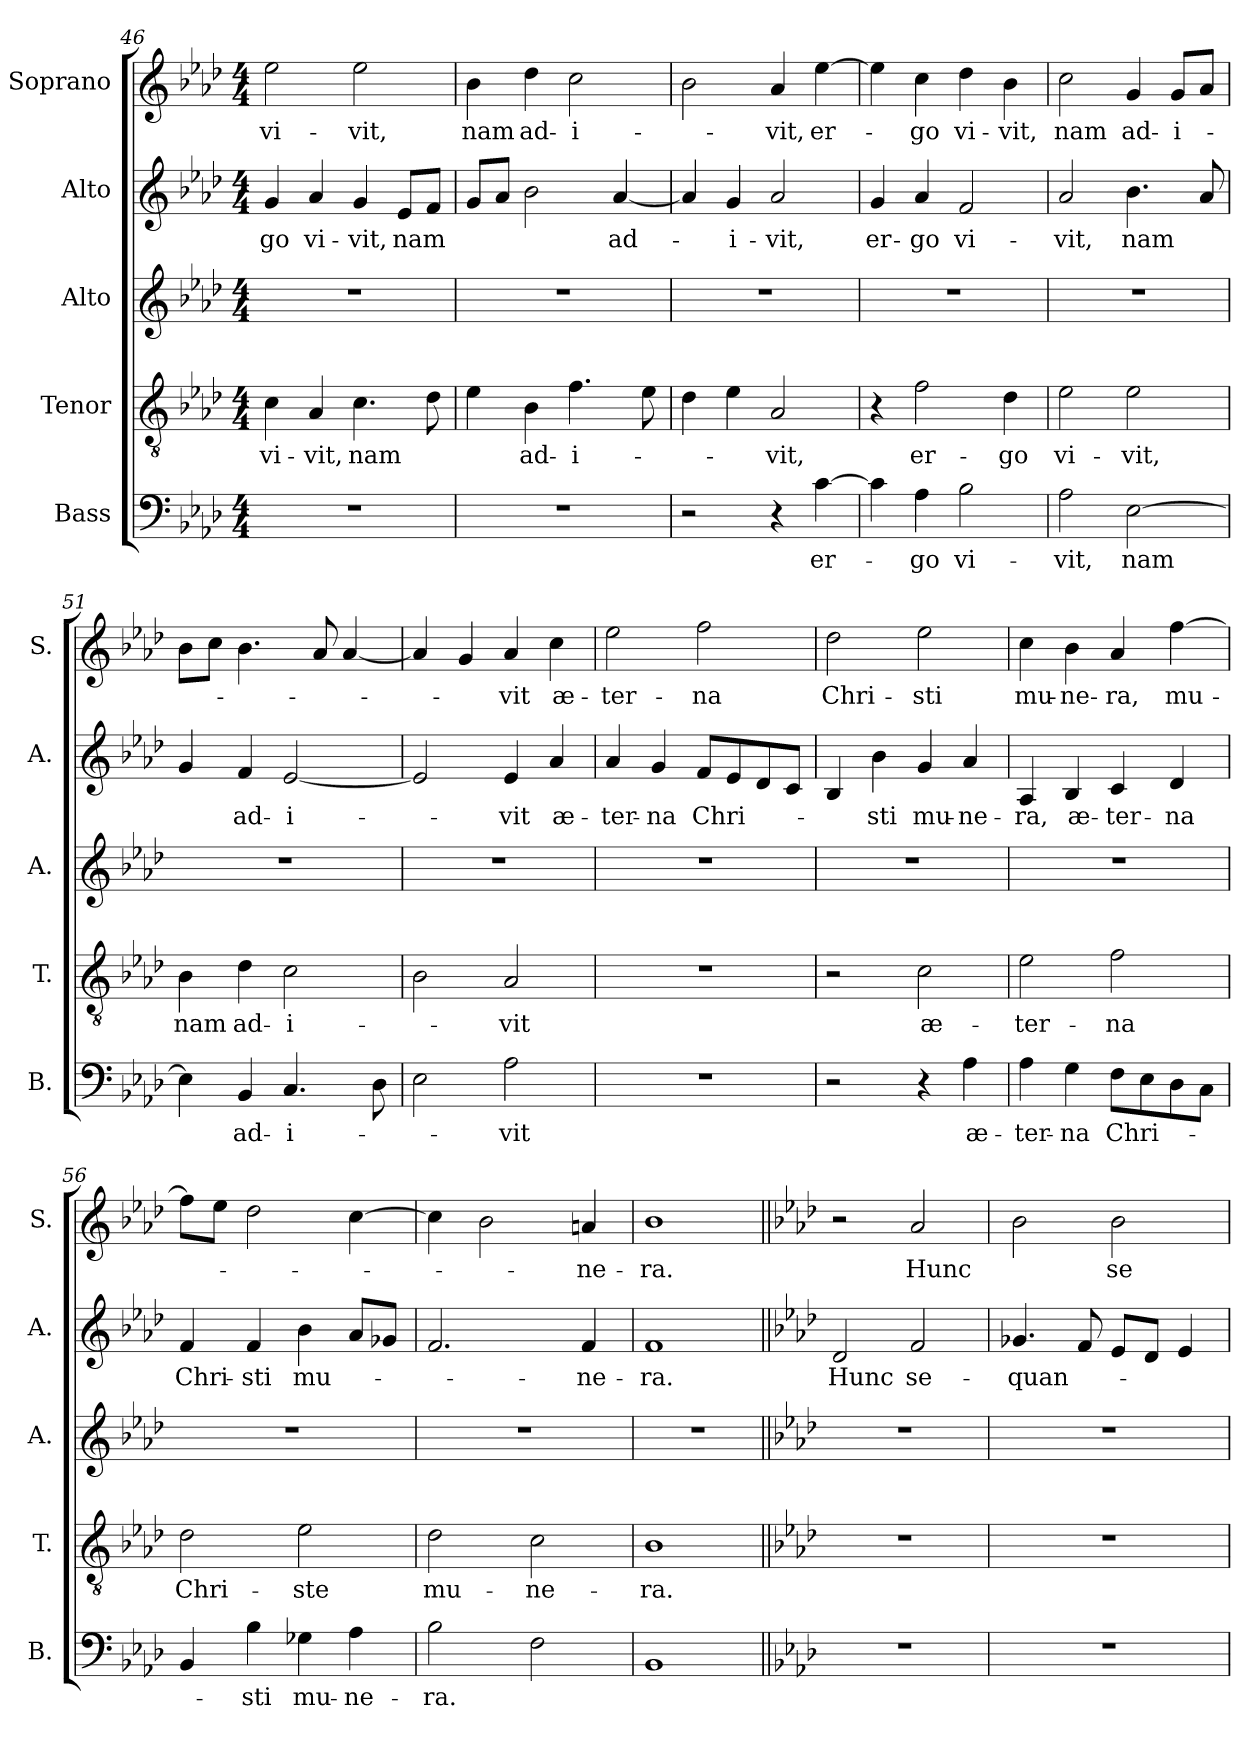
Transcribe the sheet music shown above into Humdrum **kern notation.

**kern	**text	**kern	**text	**kern	**kern	**text	**kern	**text
*part5	*part5	*part4	*part4	*part3	*part2	*part2	*part1	*part1
*staff5	*staff5	*staff4	*staff4	*staff3	*staff2	*staff2	*staff1	*staff1
*I"Bass	*	*I"Tenor	*	*I"Alto	*I"Alto	*	*I"Soprano	*
*I'B.	*	*I'T.	*	*I'A.	*I'A.	*	*I'S.	*
*clefF4	*	*clefGv2	*	*clefG2	*clefG2	*	*clefG2	*
*k[b-e-a-d-]	*	*k[b-e-a-d-]	*	*k[b-e-a-d-]	*k[b-e-a-d-]	*	*k[b-e-a-d-]	*
*M4/4	*	*M4/4	*	*M4/4	*M4/4	*	*M4/4	*
=46	=46	=46	=46	=46	=46	=46	=46	=46
!	!	!	!LO:LY:b	!	!	!LO:LY:b	!	!LO:LY:b
1r	.	4c\	vi-	1r	4g/	-go	2ee-\	vi-
!	!	!	!LO:LY:b	!	!	!LO:LY:b	!	!
.	.	4A-/	-vit,	.	4a-/	vi-	.	.
!	!	!	!LO:LY:b	!	!	!LO:LY:b	!	!LO:LY:b
.	.	4.c\	nam	.	4g/	-vit,	2ee-\	-vit,
!	!	!	!	!	!	!LO:LY:b	!	!
.	.	.	.	.	8e-/L	nam	.	.
.	.	8d-\	.	.	8f/J	.	.	.
=47	=47	=47	=47	=47	=47	=47	=47	=47
!	!	!	!	!	!	!	!	!LO:LY:b
1r	.	4e-\	.	1r	8g/L	.	4b-\	nam
.	.	.	.	.	8a-/J	.	.	.
!	!	!	!LO:LY:b	!	!	!	!	!LO:LY:b
.	.	4B-\	ad-	.	2b-\	.	4dd-\	ad-
!	!	!	!LO:LY:b	!	!	!	!	!LO:LY:b
.	.	4.f\	-i-	.	.	.	2cc\	-i-
!	!	!	!	!	!	!LO:LY:b	!	!
.	.	.	.	.	[4a-/	ad-	.	.
.	.	8e-\	.	.	.	.	.	.
=48	=48	=48	=48	=48	=48	=48	=48	=48
2r	.	4d-\	.	1r	4a-/]	.	2b-\	.
!	!	!	!	!	!	!LO:LY:b	!	!
.	.	4e-\	.	.	4g/	-i-	.	.
!	!	!	!LO:LY:b	!	!	!LO:LY:b	!	!LO:LY:b
4r	.	2A-/	-vit,	.	2a-/	-vit,	4a-/	-vit,
!	!LO:LY:b	!	!	!	!	!	!	!LO:LY:b
[4c\	er-	.	.	.	.	.	[4ee-\	er-
=49	=49	=49	=49	=49	=49	=49	=49	=49
!	!	!	!	!	!	!LO:LY:b	!	!
4c\]	.	4r	.	1r	4g/	er-	4ee-\]	.
!	!LO:LY:b	!	!LO:LY:b	!	!	!LO:LY:b	!	!LO:LY:b
4A-\	-go	2f\	er-	.	4a-/	-go	4cc\	-go
!	!LO:LY:b	!	!	!	!	!LO:LY:b	!	!LO:LY:b
2B-\	vi-	.	.	.	2f/	vi-	4dd-\	vi-
!	!	!	!LO:LY:b	!	!	!	!	!LO:LY:b
.	.	4d-\	-go	.	.	.	4b-\	-vit,
=50	=50	=50	=50	=50	=50	=50	=50	=50
!	!LO:LY:b	!	!LO:LY:b	!	!	!LO:LY:b	!	!LO:LY:b
2A-\	vit,	2e-\	vi-	1r	2a-/	-vit,	2cc\	nam
!	!LO:LY:b	!	!LO:LY:b	!	!	!LO:LY:b	!	!LO:LY:b
[2E-\	nam	2e-\	-vit,	.	4.b-\	nam	4g/	ad-
!	!	!	!	!	!	!	!	!LO:LY:b
.	.	.	.	.	.	.	8g/L	-i-
.	.	.	.	.	8a-/	.	8a-/J	.
=51	=51	=51	=51	=51	=51	=51	=51	=51
!	!	!	!LO:LY:b	!	!	!	!	!
4E-\]	.	4B-\	nam	1r	4g/	.	8b-\L	.
.	.	.	.	.	.	.	8cc\J	.
!	!LO:LY:b	!	!LO:LY:b	!	!	!LO:LY:b	!	!
4BB-/	ad-	4d-\	ad-	.	4f/	ad-	4.b-\	.
!	!LO:LY:b	!	!LO:LY:b	!	!	!LO:LY:b	!	!
4.C/	-i-	2c\	-i-	.	[2e-/	-i-	.	.
.	.	.	.	.	.	.	8a-/	.
.	.	.	.	.	.	.	[4a-/	.
8D-\	.	.	.	.	.	.	.	.
!!LO:PB:g=z
=52	=52	=52	=52	=52	=52	=52	=52	=52
2E-\	.	2B-\	.	1r	2e-/]	.	4a-/]	.
.	.	.	.	.	.	.	4g/	.
!	!LO:LY:b	!	!LO:LY:b	!	!	!LO:LY:b	!	!LO:LY:b
2A-\	-vit	2A-/	vit	.	4e-/	-vit	4a-/	-vit
!	!	!	!	!	!	!LO:LY:b	!	!LO:LY:b
.	.	.	.	.	4a-/	æ-	4cc\	æ-
=53	=53	=53	=53	=53	=53	=53	=53	=53
!	!	!	!	!	!	!LO:LY:b	!	!LO:LY:b
1r	.	1r	.	1r	4a-/	-ter-	2ee-\	-ter-
!	!	!	!	!	!	!LO:LY:b	!	!
.	.	.	.	.	4g/	-na	.	.
!	!	!	!	!	!	!LO:LY:b	!	!LO:LY:b
.	.	.	.	.	8f/L	Chri-	2ff\	-na
.	.	.	.	.	8e-/	.	.	.
.	.	.	.	.	8d-/	.	.	.
.	.	.	.	.	8c/J	.	.	.
=54	=54	=54	=54	=54	=54	=54	=54	=54
!	!	!	!	!	!	!	!	!LO:LY:b
2r	.	2r	.	1r	4B-/	.	2dd-\	Chri-
!	!	!	!	!	!	!LO:LY:b	!	!
.	.	.	.	.	4b-\	-sti	.	.
!	!	!	!LO:LY:b	!	!	!LO:LY:b	!	!LO:LY:b
4r	.	2c\	æ-	.	4g/	mu-	2ee-\	-sti
!	!LO:LY:b	!	!	!	!	!LO:LY:b	!	!
4A-\	æ-	.	.	.	4a-/	-ne-	.	.
=55	=55	=55	=55	=55	=55	=55	=55	=55
!	!LO:LY:b	!	!LO:LY:b	!	!	!LO:LY:b	!	!LO:LY:b
4A-\	-ter-	2e-\	-ter-	1r	4A-/	-ra,	4cc\	mu-
!	!LO:LY:b	!	!	!	!	!LO:LY:b	!	!LO:LY:b
4G\	-na	.	.	.	4B-/	æ-	4b-\	-ne-
!	!LO:LY:b	!	!LO:LY:b	!	!	!LO:LY:b	!	!LO:LY:b
8F\L	Chri-	2f\	-na	.	4c/	-ter-	4a-/	-ra,
8E-\	.	.	.	.	.	.	.	.
!	!	!	!	!	!	!LO:LY:b	!	!LO:LY:b
8D-\	.	.	.	.	4d-/	-na	[4ff\	mu-
8C\J	.	.	.	.	.	.	.	.
=56	=56	=56	=56	=56	=56	=56	=56	=56
!	!	!	!LO:LY:b	!	!	!LO:LY:b	!	!
4BB-/	.	2d-\	Chri-	1r	4f/	Chri-	8ff\L]	.
.	.	.	.	.	.	.	8ee-\J	.
!	!LO:LY:b	!	!	!	!	!LO:LY:b	!	!
4B-\	-sti	.	.	.	4f/	-sti	2dd-\	.
!	!LO:LY:b	!	!LO:LY:b	!	!	!LO:LY:b	!	!
4G-X\	mu-	2e-\	-ste	.	4b-\	mu-	.	.
!	!LO:LY:b	!	!	!	!	!	!	!
4A-\	-ne-	.	.	.	8a-/L	.	[4cc\	.
.	.	.	.	.	8g-X/J	.	.	.
=57	=57	=57	=57	=57	=57	=57	=57	=57
!	!LO:LY:b	!	!LO:LY:b	!	!	!	!	!
2B-\	-ra.	2d-\	mu-	1r	2.f/	.	4cc\]	.
.	.	.	.	.	.	.	2b-\	.
!	!	!	!LO:LY:b	!	!	!	!	!
2F\	.	2c\	-ne-	.	.	.	.	.
!	!	!	!	!	!	!LO:LY:b	!	!LO:LY:b
.	.	.	.	.	4f/	ne-	4an/	-ne-
=58	=58	=58	=58	=58	=58	=58	=58	=58
!	!	!	!LO:LY:b	!	!	!LO:LY:b	!	!LO:LY:b
1BB-	.	1B-	-ra.	1r	1f	-ra.	1b-	-ra.
!!LO:LB:g=z
=59||	=59||	=59||	=59||	=59||	=59||	=59||	=59||	=59||
*k[b-e-a-d-]	*	*k[b-e-a-d-]	*	*k[b-e-a-d-]	*k[b-e-a-d-]	*	*k[b-e-a-d-]	*
!	!	!	!	!	!	!LO:LY:b	!	!
1r	.	1r	.	1r	2d-/	Hunc	2r	.
!	!	!	!	!	!	!LO:LY:b	!	!LO:LY:b
.	.	.	.	.	2f/	se-	2a-/	Hunc
=60	=60	=60	=60	=60	=60	=60	=60	=60
!	!	!	!	!	!	!LO:LY:b	!	!
1r	.	1r	.	1r	4.g-X/	-quan-	2b-\	.
.	.	.	.	.	8f/	.	.	.
!	!	!	!	!	!	!	!	!LO:LY:b
.	.	.	.	.	8e-/L	.	2b-\	se-
.	.	.	.	.	8d-/J	.	.	.
.	.	.	.	.	4e-/	.	.	.
=	=	=	=	=	=	=	=	=
*-	*-	*-	*-	*-	*-	*-	*-	*-
